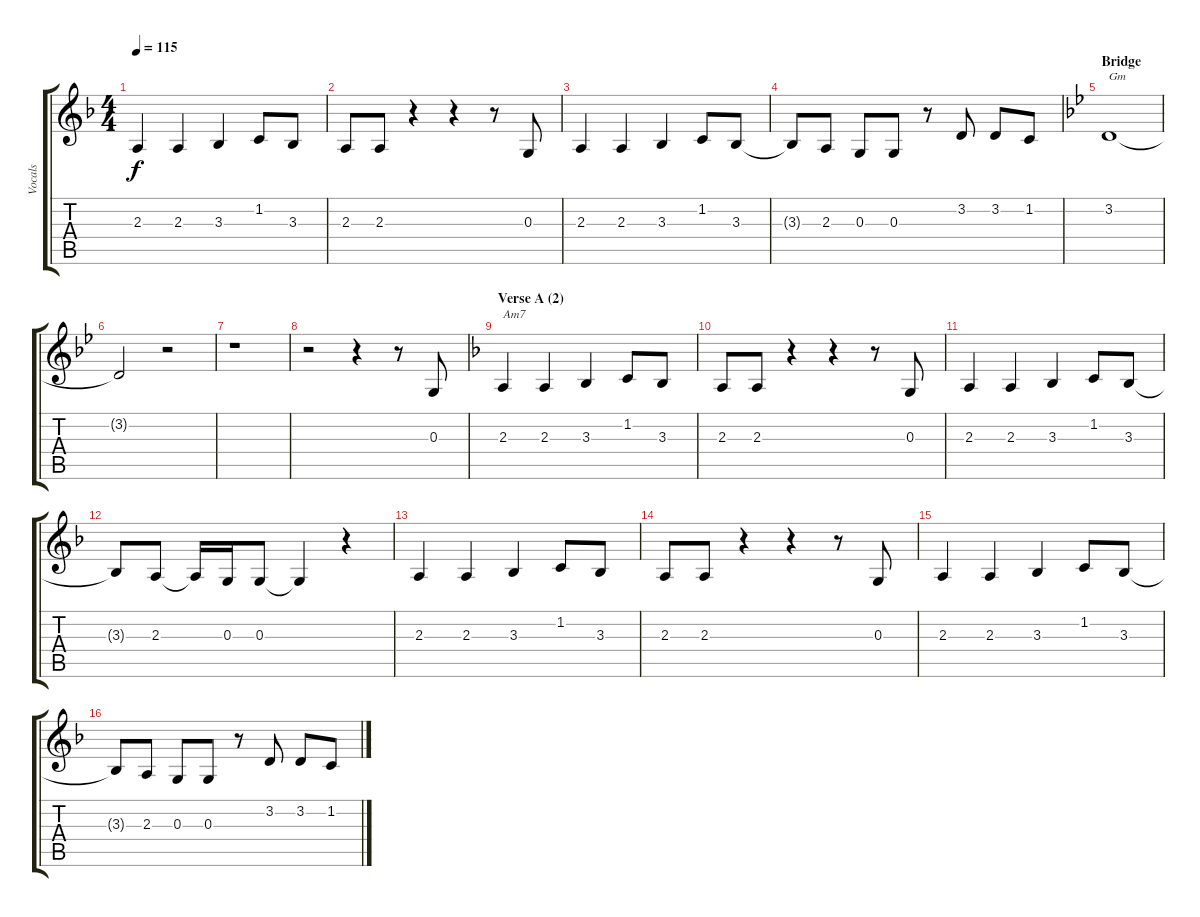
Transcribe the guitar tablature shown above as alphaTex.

\track ("Vocals" "Vocals") {instrument sopranosax}
\staff {score tabs}
\tuning (E4 B3 G3 D3 A2 E2) {hide}
\ts (4 4)
\tempo 115
\clef g2
\ks f
2.3.4{dy f} 2.3.4 3.3.4 1.2.8 3.3.8 |
2.3.8 2.3.8 r.4 r.4 r.8 0.3.8 |
2.3.4 2.3.4 3.3.4 1.2.8 3.3.8 |
3.3{t}.8 2.3.8 0.3.8 0.3.8 r.8 3.2.8 3.2.8 1.2.8 |
\section ("" "Bridge")
\ks bb
3.2.1{txt "Gm"} |
3.2{t}.2 r.2 |
r.1 |
r.2 r.4 r.8 0.3.8 |
\section ("" "Verse A (2)")
\ks f
2.3.4{txt "Am7"} 2.3.4 3.3.4 1.2.8 3.3.8 |
2.3.8 2.3.8 r.4 r.4 r.8 0.3.8 |
2.3.4 2.3.4 3.3.4 1.2.8 3.3.8 |
3.3{t}.8 2.3.8 2.3{t}.16 0.3.16 0.3.8 0.3{t}.4 r.4 |
2.3.4 2.3.4 3.3.4 1.2.8 3.3.8 |
2.3.8 2.3.8 r.4 r.4 r.8 0.3.8 |
2.3.4 2.3.4 3.3.4 1.2.8 3.3.8 |
3.3{t}.8 2.3.8 0.3.8 0.3.8 r.8 3.2.8 3.2.8 1.2.8
